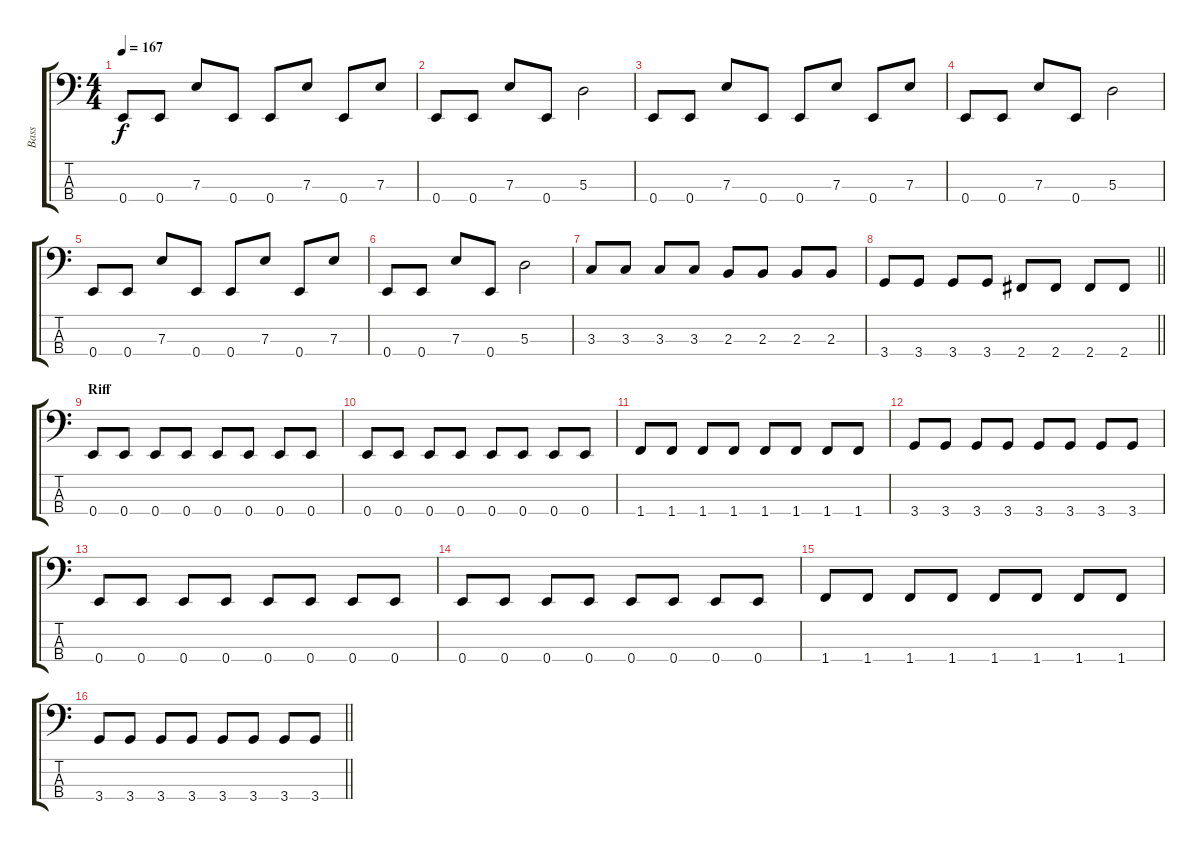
\track ("Bass" "Bass") {instrument electricbassfinger}
\staff {score tabs}
\tuning (G2 D2 A1 E1) {hide}
\ts (4 4)
\tempo 167
\clef f4
\ks c
0.4.8{dy f} 0.4.8 7.3.8 0.4.8 0.4.8 7.3.8 0.4.8 7.3.8 |
0.4.8 0.4.8 7.3.8 0.4.8 5.3.2 |
0.4.8 0.4.8 7.3.8 0.4.8 0.4.8 7.3.8 0.4.8 7.3.8 |
0.4.8 0.4.8 7.3.8 0.4.8 5.3.2 |
0.4.8 0.4.8 7.3.8 0.4.8 0.4.8 7.3.8 0.4.8 7.3.8 |
0.4.8 0.4.8 7.3.8 0.4.8 5.3.2 |
3.3.8 3.3.8 3.3.8 3.3.8 2.3.8 2.3.8 2.3.8 2.3.8 |
\barLineRight lightlight
3.4.8 3.4.8 3.4.8 3.4.8 2.4.8 2.4.8 2.4.8 2.4.8 |
\section ("" "Riff")
0.4.8 0.4.8 0.4.8 0.4.8 0.4.8 0.4.8 0.4.8 0.4.8 |
0.4.8 0.4.8 0.4.8 0.4.8 0.4.8 0.4.8 0.4.8 0.4.8 |
1.4.8 1.4.8 1.4.8 1.4.8 1.4.8 1.4.8 1.4.8 1.4.8 |
3.4.8 3.4.8 3.4.8 3.4.8 3.4.8 3.4.8 3.4.8 3.4.8 |
0.4.8 0.4.8 0.4.8 0.4.8 0.4.8 0.4.8 0.4.8 0.4.8 |
0.4.8 0.4.8 0.4.8 0.4.8 0.4.8 0.4.8 0.4.8 0.4.8 |
1.4.8 1.4.8 1.4.8 1.4.8 1.4.8 1.4.8 1.4.8 1.4.8 |
\barLineRight lightlight
3.4.8 3.4.8 3.4.8 3.4.8 3.4.8 3.4.8 3.4.8 3.4.8
